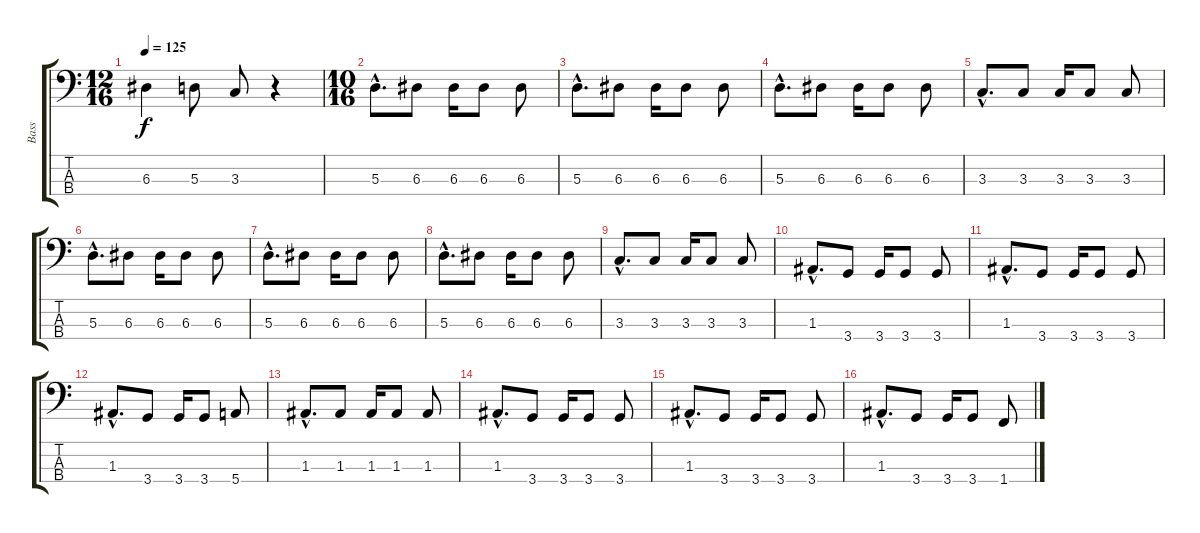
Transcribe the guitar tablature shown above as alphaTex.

\track ("Bass" "Bass") {instrument electricbassfinger}
\staff {score tabs}
\tuning (G2 D2 A1 E1) {hide}
\ts (12 16)
\tempo 125
\clef f4
\ks c
6.3.4{dy f} 5.3.8 3.3.8 r.4 |
\ts (10 16)
5.3{hac}.8{d} 6.3.8 6.3.16 6.3.8 6.3.8 |
5.3{hac}.8{d} 6.3.8 6.3.16 6.3.8 6.3.8 |
5.3{hac}.8{d} 6.3.8 6.3.16 6.3.8 6.3.8 |
3.3{hac}.8{d} 3.3.8 3.3.16 3.3.8 3.3.8 |
5.3{hac}.8{d} 6.3.8 6.3.16 6.3.8 6.3.8 |
5.3{hac}.8{d} 6.3.8 6.3.16 6.3.8 6.3.8 |
5.3{hac}.8{d} 6.3.8 6.3.16 6.3.8 6.3.8 |
3.3{hac}.8{d} 3.3.8 3.3.16 3.3.8 3.3.8 |
1.3{hac}.8{d} 3.4.8 3.4.16 3.4.8 3.4.8 |
1.3{hac}.8{d} 3.4.8 3.4.16 3.4.8 3.4.8 |
1.3{hac}.8{d} 3.4.8 3.4.16 3.4.8 5.4.8 |
1.3{hac}.8{d} 1.3.8 1.3.16 1.3.8 1.3.8 |
1.3{hac}.8{d} 3.4.8 3.4.16 3.4.8 3.4.8 |
1.3{hac}.8{d} 3.4.8 3.4.16 3.4.8 3.4.8 |
1.3{hac}.8{d} 3.4.8 3.4.16 3.4.8 1.4.8
